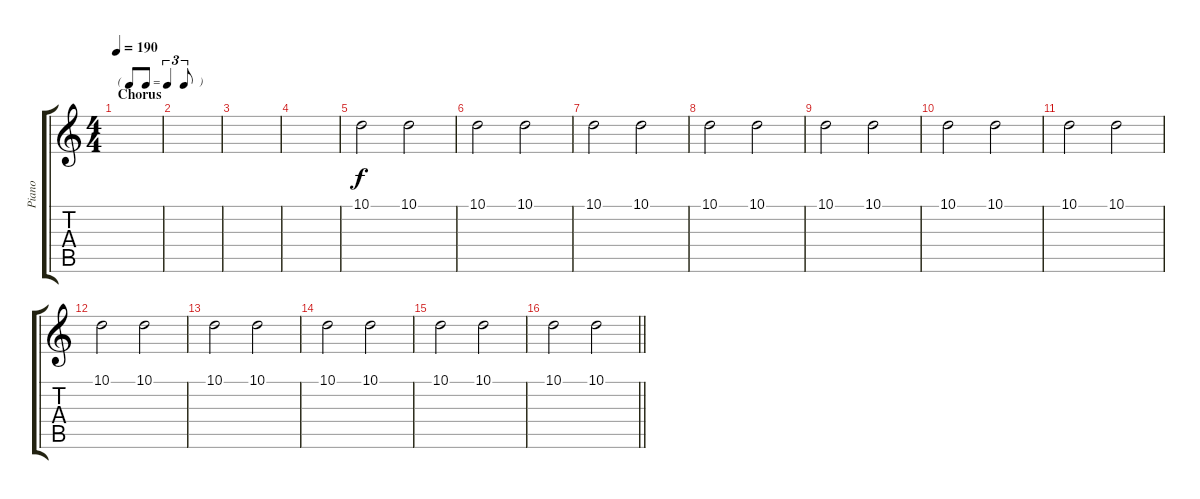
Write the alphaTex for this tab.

\track ("Piano" "Piano") {instrument brightacousticpiano}
\staff {score tabs}
\tuning (E4 B3 G3 D3 A2 E2) {hide}
\ts (4 4)
\tf triplet8th
\section ("" "Chorus")
\tempo 190
\clef g2
\ks c
|
|
|
|
10.1.2 10.1.2 |
10.1.2 10.1.2 |
10.1.2 10.1.2 |
10.1.2 10.1.2 |
10.1.2 10.1.2 |
10.1.2 10.1.2 |
10.1.2 10.1.2 |
10.1.2 10.1.2 |
10.1.2 10.1.2 |
10.1.2 10.1.2 |
10.1.2 10.1.2 |
\barLineRight lightlight
10.1.2 10.1.2
